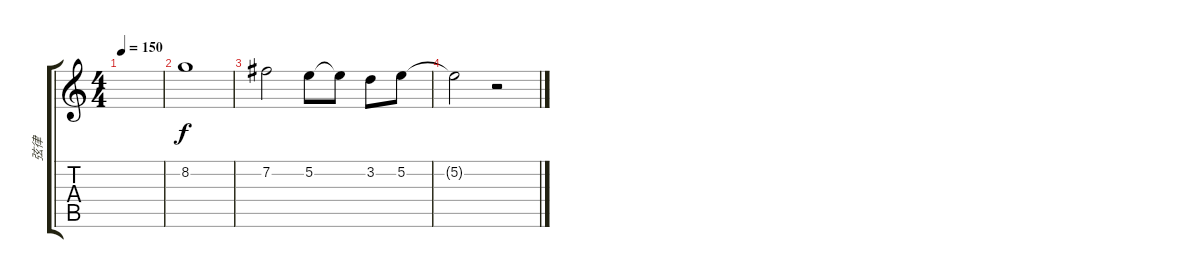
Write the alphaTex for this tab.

\track ("弦律" "弦律") {instrument distortionguitar}
\staff {score tabs}
\tuning (E4 B3 G3 D3 A2 E2) {hide}
\ts (4 4)
\tempo 150
\clef g2
\ks c
|
8.2.1 |
7.2.2 5.2.8 5.2{t}.8 3.2.8 5.2.8 |
5.2{t}.2 r.2
